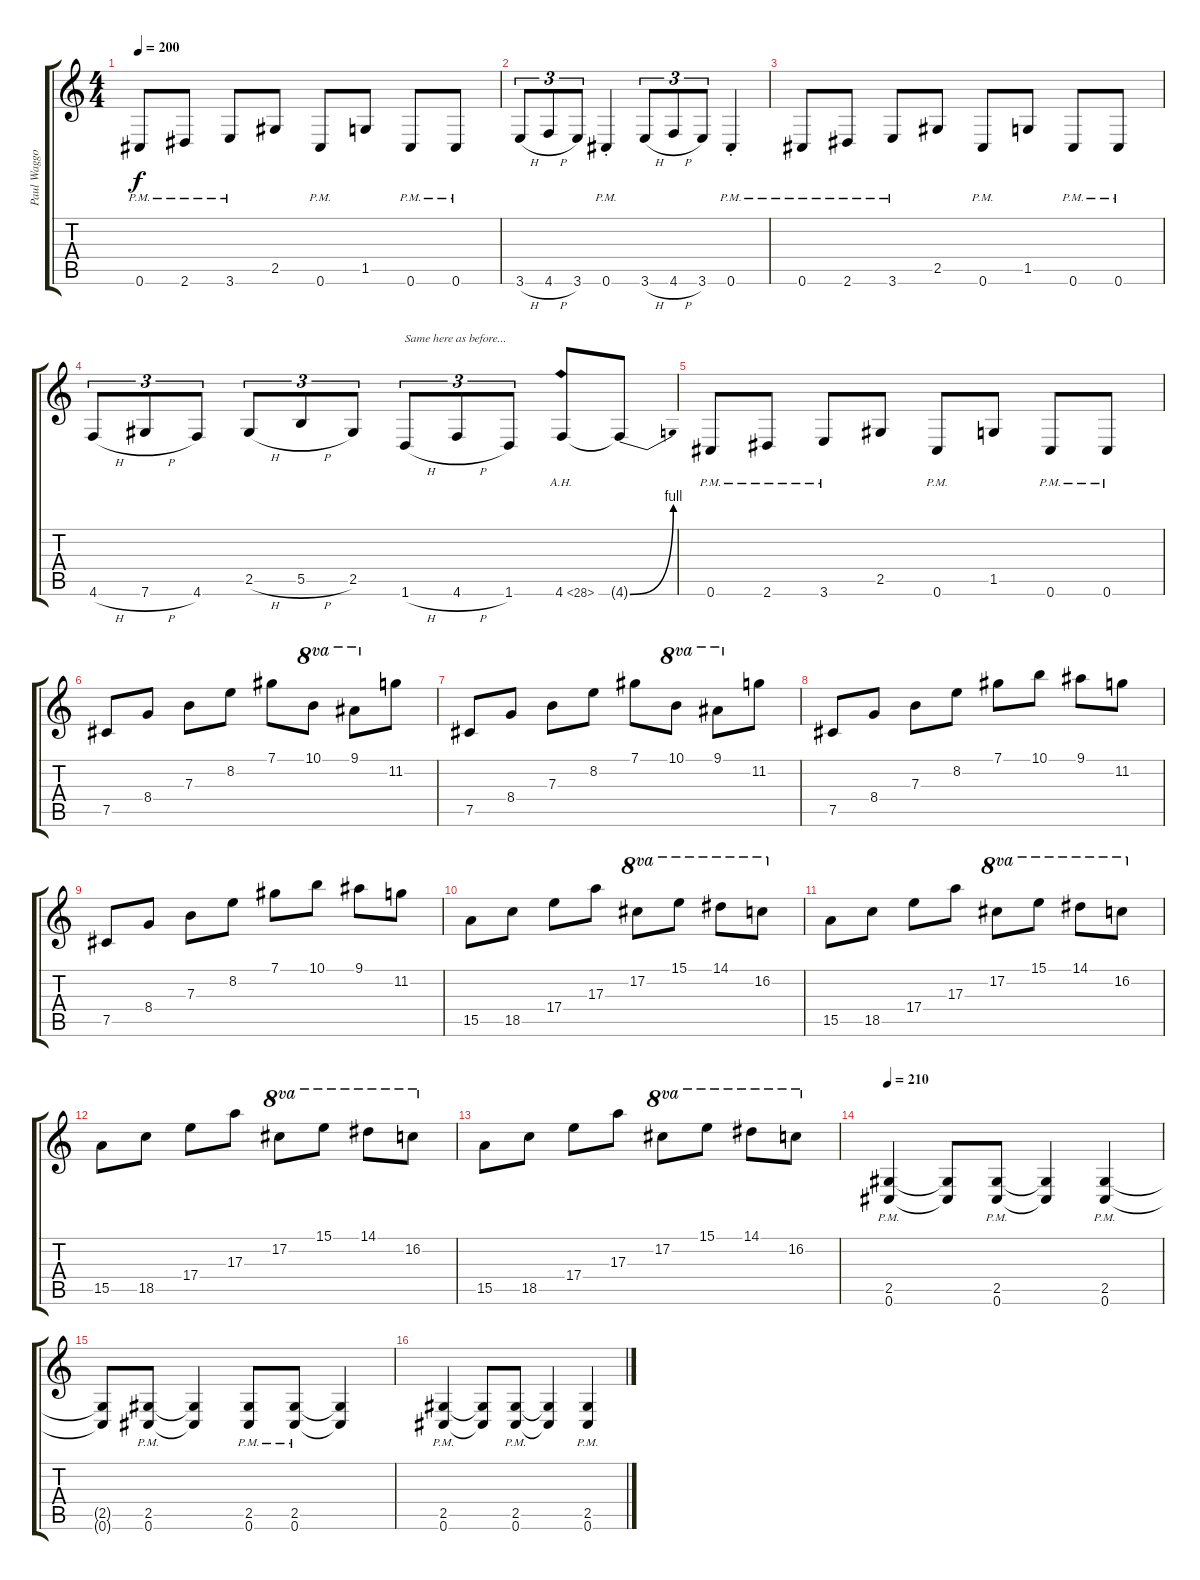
\track ("Paul Waggoner Rhythm Gtr." "Paul Waggo") {instrument distortionguitar}
\staff {score tabs}
\tuning (Db4 Ab3 E3 B2 Gb2 Db2) {hide}
\ts (4 4)
\tempo 200
\clef g2
\ks c
0.6{pm}.8{dy f} 2.6{pm}.8 3.6{pm}.8 2.5.8 0.6{pm}.8 1.5.8 0.6{pm}.8 0.6{pm}.8 |
3.6{h}.8{tu (3 2)} 4.6{h}.8{tu (3 2)} 3.6.8{tu (3 2)} 0.6{pm st}.4 3.6{h}.8{tu (3 2)} 4.6{h}.8{tu (3 2)} 3.6.8{tu (3 2)} 0.6{pm st}.4 |
0.6{pm}.8 2.6{pm}.8 3.6{pm}.8 2.5.8 0.6{pm}.8 1.5.8 0.6{pm}.8 0.6{pm}.8 |
4.6{h}.8{tu (3 2)} 7.6{h}.8{tu (3 2)} 4.6.8{tu (3 2)} 2.5{h}.8{tu (3 2)} 5.5{h}.8{tu (3 2)} 2.5.8{tu (3 2)} 1.6{h}.8{tu (3 2) txt "Same here as before..."} 4.6{h}.8{tu (3 2)} 1.6.8{tu (3 2)} 4.6{ah 24}.8 4.6{be (bend 0 0 60 4) t}.8 |
0.6{pm}.8 2.6{pm}.8 3.6{pm}.8 2.5.8 0.6{pm}.8 1.5.8 0.6{pm}.8 0.6{pm}.8 |
7.5.8 8.4.8 7.3.8 8.2.8 7.1.8 10.1.8{ot 8va} 9.1.8{ot 8va} 11.2.8 |
7.5.8 8.4.8 7.3.8 8.2.8 7.1.8 10.1.8{ot 8va} 9.1.8{ot 8va} 11.2.8 |
7.5.8 8.4.8 7.3.8 8.2.8 7.1.8 10.1.8 9.1.8 11.2.8 |
7.5.8 8.4.8 7.3.8 8.2.8 7.1.8 10.1.8 9.1.8 11.2.8 |
15.5.8 18.5.8 17.4.8 17.3.8 17.2.8{ot 8va} 15.1.8{ot 8va} 14.1.8{ot 8va} 16.2.8{ot 8va} |
15.5.8 18.5.8 17.4.8 17.3.8 17.2.8{ot 8va} 15.1.8{ot 8va} 14.1.8{ot 8va} 16.2.8{ot 8va} |
15.5.8 18.5.8 17.4.8 17.3.8 17.2.8{ot 8va} 15.1.8{ot 8va} 14.1.8{ot 8va} 16.2.8{ot 8va} |
15.5.8 18.5.8 17.4.8 17.3.8 17.2.8{ot 8va} 15.1.8{ot 8va} 14.1.8{ot 8va} 16.2.8{ot 8va} |
\tempo 210
(2.5{pm} 0.6{pm}).4 (2.5{t} 0.6{t}).8 (2.5{pm} 0.6{pm}).8 (2.5{t} 0.6{t}).4 (2.5{pm} 0.6{pm}).4 |
(2.5{t} 0.6{t}).8 (2.5{pm} 0.6{pm}).8 (2.5{t} 0.6{t}).4 (2.5{pm} 0.6{pm}).8 (2.5{pm} 0.6{pm}).8 (2.5{t} 0.6{t}).4 |
(2.5{pm} 0.6{pm}).4 (2.5{t} 0.6{t}).8 (2.5{pm} 0.6{pm}).8 (2.5{t} 0.6{t}).4 (2.5{pm} 0.6{pm}).4
